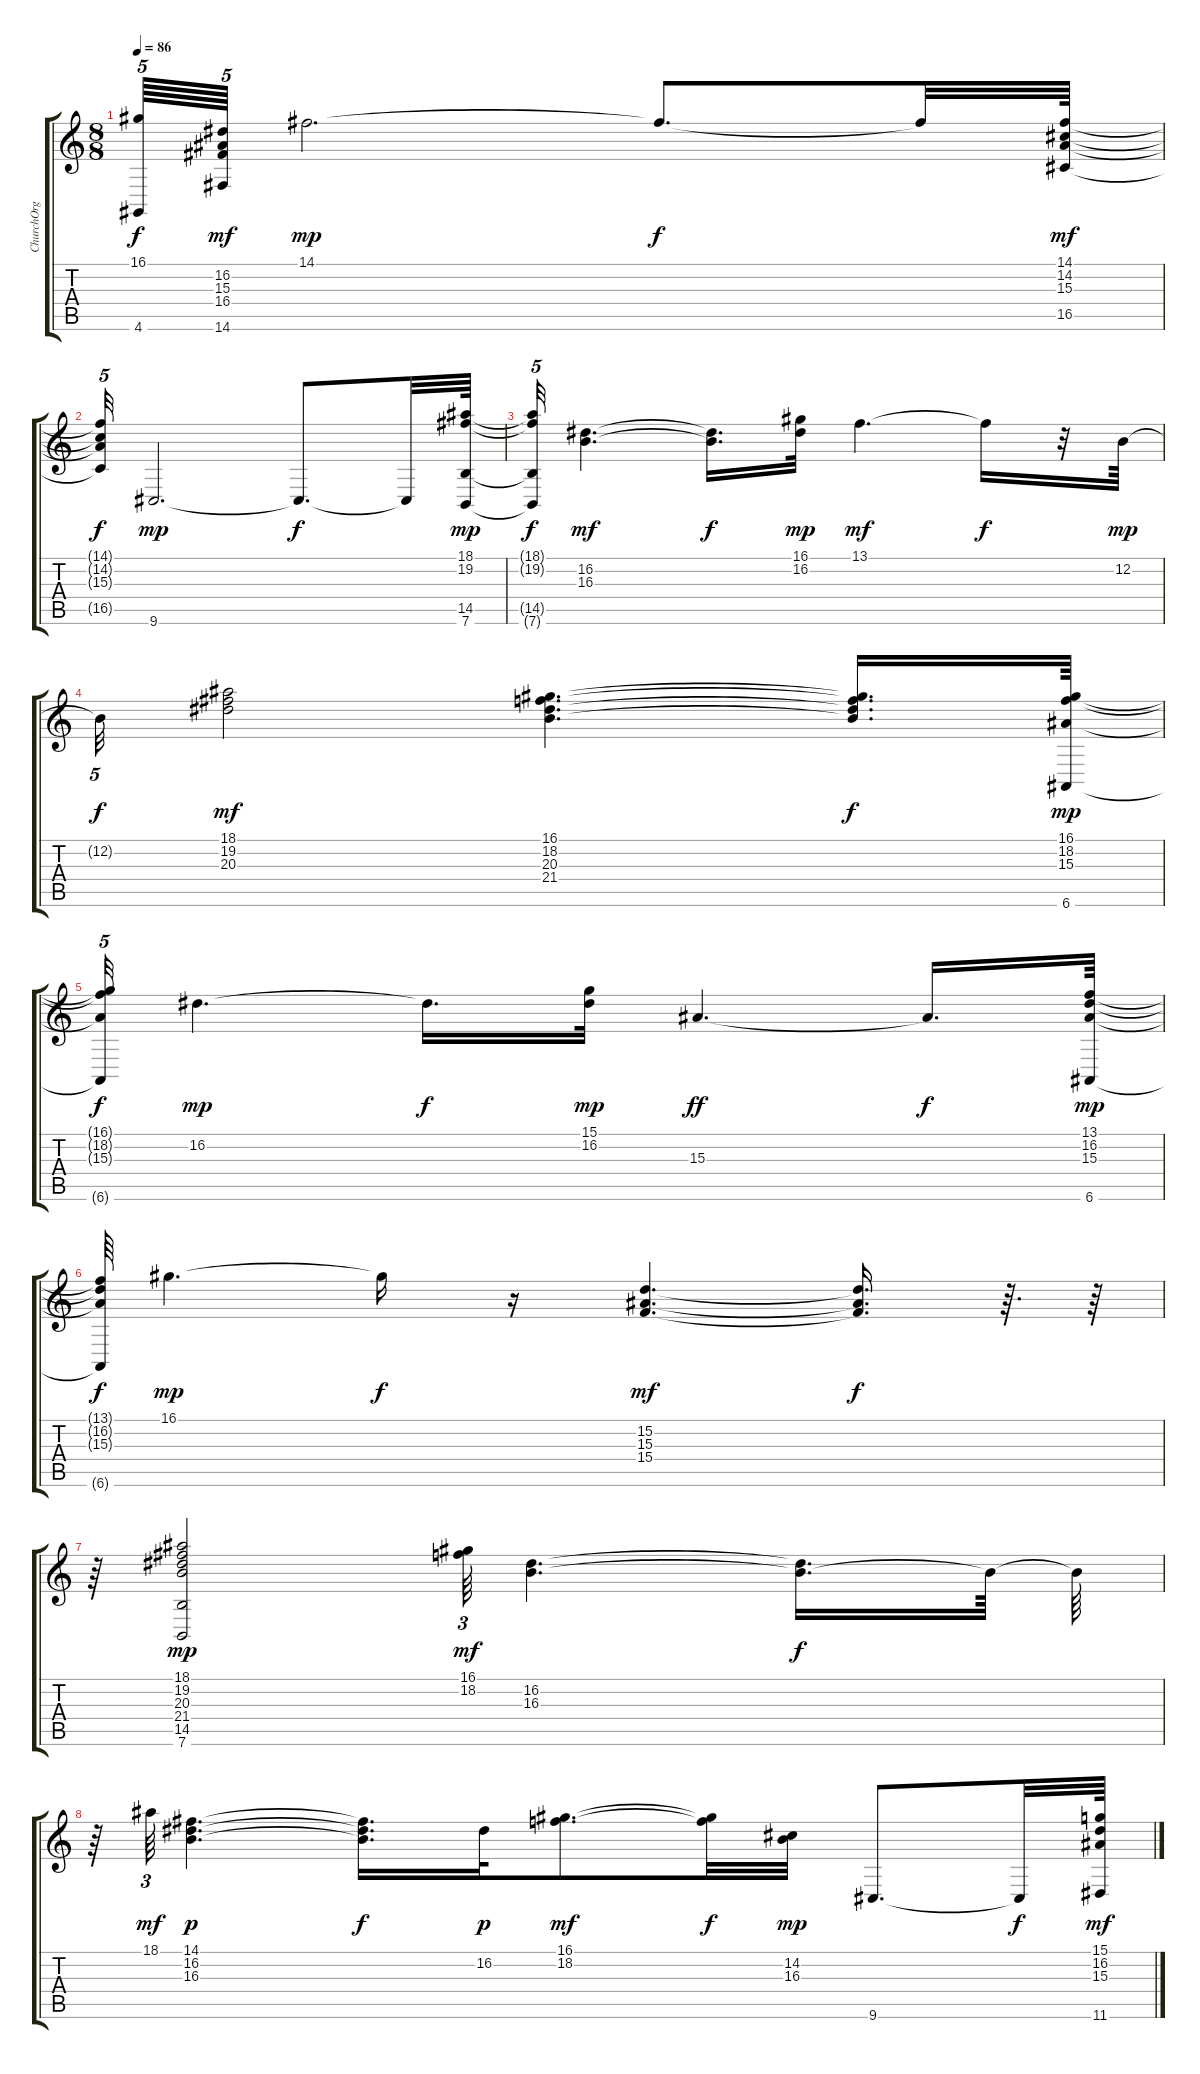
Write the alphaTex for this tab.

\track ("ChurchOrg" "ChurchOrg") {instrument churchorgan}
\staff {score tabs}
\tuning (E4 B3 G3 D3 A2 E2) {hide}
\ts (8 8)
\tempo 86
\clef g2
\ks c
(16.1{t} 4.6{t}).64{tu (5 4) dy f} (16.2 15.3 16.4 14.6).64{tu (5 4) dy mf} 14.1.2{d dy mp} 14.1{t}.8{d dy f} 14.1{t}.32 (14.1 14.2 15.3 16.5).64{dy mf volume 12} |
(14.1{t} 14.2{t} 15.3{t} 16.5{t}).32{tu (5 4) dy f} 9.6.2{d dy mp} 9.6{t}.8{d dy f} 9.6{t}.32 (18.1 19.2 14.5 7.6).64{dy mp} |
(18.1{t} 19.2{t} 14.5{t} 7.6{t}).32{tu (5 4) dy f} (16.2 16.3).4{d dy mf} (16.2{t} 16.3{t}).16{d dy f} (16.1 16.2).32{dy mp} 13.1.4{d dy mf} 13.1{t}.16{dy f} r.32 12.2.64{dy mp} |
12.2{t}.32{tu (5 4) dy f} (18.1 19.2 20.3).2{dy mf} (16.1 18.2 20.3 21.4).4{d} (16.1{t} 18.2{t} 20.3{t} 21.4{t}).16{d dy f} (16.1 18.2 15.3 6.6).64{dy mp} |
(16.1{t} 18.2{t} 15.3{t} 6.6{t}).32{tu (5 4) dy f} 16.2.4{d dy mp} 16.2{t}.16{d dy f} (15.1 16.2).32{dy mp} 15.3.4{d dy ff} 15.3{t}.16{d dy f} (13.1 16.2 15.3 6.6).64{dy mp} |
(13.1{t} 16.2{t} 15.3{t} 6.6{t}).64{dy f} 16.1.4{d dy mp} 16.1{t}.16{dy f} r.16 (15.2 15.3 15.4).4{d dy mf} (15.2{t} 15.3{t} 15.4{t}).16{d dy f} r.64{d} r.64 |
r.64 (18.1 19.2 20.3 21.4 14.5 7.6).2{dy mp} (16.1 18.2).64{tu (3 2) dy mf} (16.2 16.3).4{d} (16.2{t} 16.3{t}).16{d dy f} 16.3{t}.64 16.3{t}.64 |
r.64 18.1.64{tu (3 2) dy mf} (14.1 16.2 16.3).4{d dy p} (14.1{t} 16.2{t} 16.3{t}).16{d dy f} 16.2.32{dy p} (16.1 18.2).8{d dy mf} (16.1{t} 18.2{t}).32{dy f} (14.2 16.3).32{dy mp} 9.6.8{d} 9.6{t}.32{dy f} (15.1 16.2 15.3 11.6).64{dy mf volume 12}
